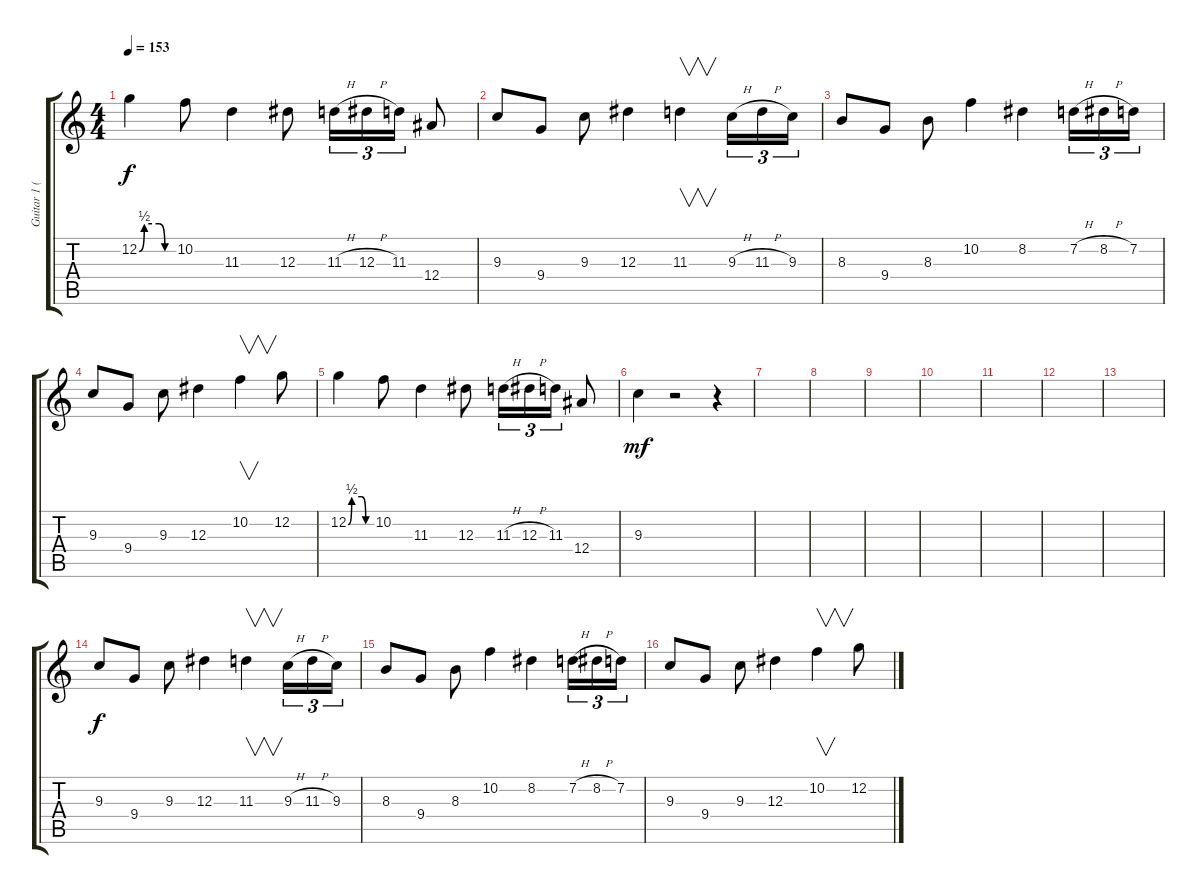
\track ("Guitar 1 (Lead)" "Guitar 1 (") {instrument distortionguitar}
\staff {score tabs}
\tuning (C4 G3 Eb3 Bb2 F2 C2) {hide}
\ts (4 4)
\tempo 153
\clef g2
\ks c
12.2{be (custom 0 0 9 2 35 2 45 0 60 0)}.4{dy f} 10.2.8 11.3.4 12.3.8 11.3{h}.16{tu (3 2)} 12.3{h}.16{tu (3 2)} 11.3.16{tu (3 2)} 12.4.8 |
9.3.8 9.4.8 9.3.8 12.3.4 11.3.4{v} 9.3{h}.16{tu (3 2)} 11.3{h}.16{tu (3 2)} 9.3.16{tu (3 2)} |
8.3.8 9.4.8 8.3.8 10.2.4 8.2.4 7.2{h}.16{tu (3 2)} 8.2{h}.16{tu (3 2)} 7.2.16{tu (3 2)} |
9.3.8 9.4.8 9.3.8 12.3.4 10.2.4{v} 12.2.8 |
12.2{be (custom 0 0 9 2 35 2 45 0 60 0)}.4 10.2.8 11.3.4 12.3.8 11.3{h}.16{tu (3 2)} 12.3{h}.16{tu (3 2)} 11.3.16{tu (3 2)} 12.4.8 |
9.3.4{dy mf} r.2 r.4 |
|
|
|
|
|
|
|
9.3.8{dy f balance 10} 9.4.8 9.3.8 12.3.4 11.3.4{v} 9.3{h}.16{tu (3 2)} 11.3{h}.16{tu (3 2)} 9.3.16{tu (3 2)} |
8.3.8 9.4.8 8.3.8 10.2.4 8.2.4 7.2{h}.16{tu (3 2)} 8.2{h}.16{tu (3 2)} 7.2.16{tu (3 2)} |
9.3.8 9.4.8 9.3.8 12.3.4 10.2.4{v} 12.2.8
